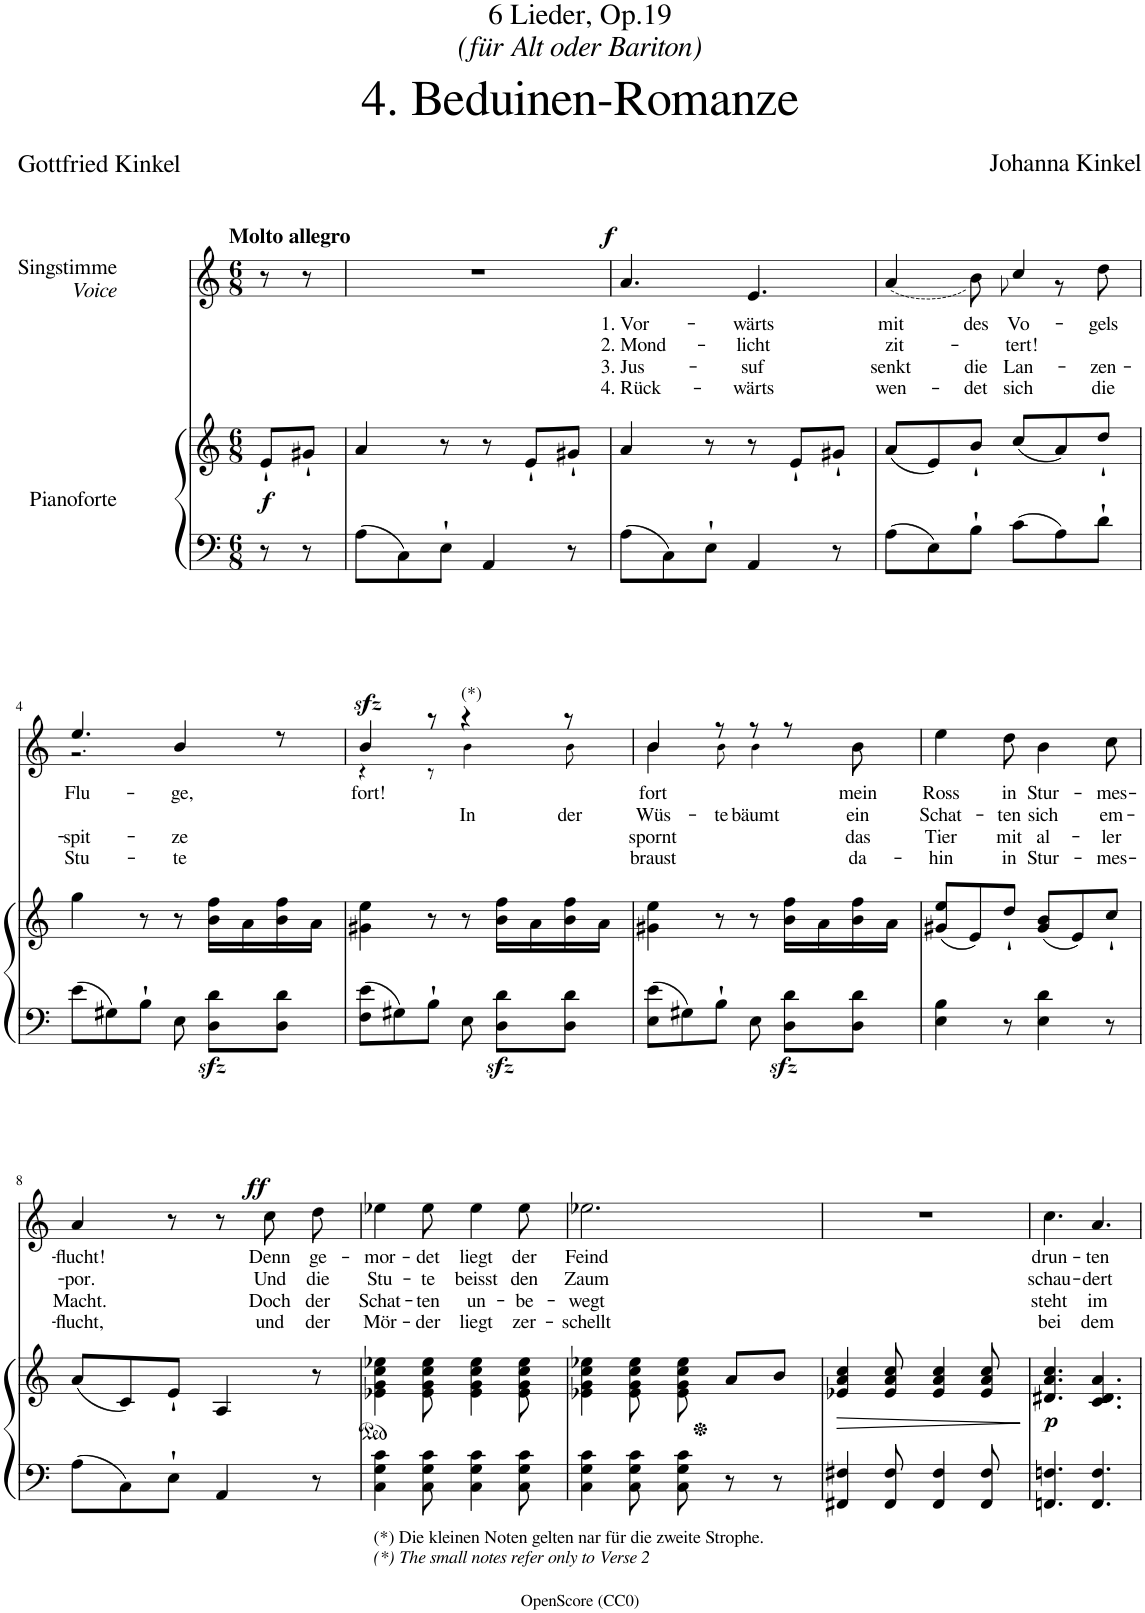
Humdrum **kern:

**kern	**kern	**dynam	**kern	**text	**text	**text	**text	**dynam
*part2	*part2	*part2	*part1	*part1	*part1	*part1	*part1	*part1
*staff3	*staff2	*staff2/3	*staff1	*staff1	*staff1	*staff1	*staff1	*staff1
*I"Pianoforte	*	*	*I"Singstimme Voice	*	*	*	*	*
*I'Pno	*	*	*	*	*	*	*	*
*clefF4	*clefG2	*	*clefG2	*	*	*	*	*
*k[]	*k[]	*	*k[]	*	*	*	*	*
*M6/8	*M6/8	*	*M6/8	*	*	*	*	*
=	=	=	=	=	=	=	=	=
!	!	!	!LO:TX:a:B:t=Molto allegro	!	!	!	!	!
!	!	!LO:DY:b	!	!	!	!	!	!
8r	8e`/L	f	8r	.	.	.	.	.
8r	8g#X`/J	.	8r	.	.	.	.	.
=1	=1	=1	=1	=1	=1	=1	=1	=1
8A\L	4a/	.	2.r	.	.	.	.	.
8C\	.	.	.	.	.	.	.	.
8E`\J	8r	.	.	.	.	.	.	.
4AA/	8r	.	.	.	.	.	.	.
.	8e`/L	.	.	.	.	.	.	.
8r	8g#X`/J	.	.	.	.	.	.	.
=2	=2	=2	=2	=2	=2	=2	=2	=2
!	!	!	!	!LO:LY:b	!LO:LY:b	!LO:LY:b	!LO:LY:b	!LO:DY:a
8A\L	4a/	.	4.a/	1. Vor-	2. Mond-	3. Jus-	4. Rück-	f
8C\	.	.	.	.	.	.	.	.
8E`\J	8r	.	.	.	.	.	.	.
!	!	!	!	!LO:LY:b	!LO:LY:b	!LO:LY:b	!LO:LY:b	!
4AA/	8r	.	4.e/	-wärts	-licht	-suf	-wärts	.
.	8e`/L	.	.	.	.	.	.	.
8r	8g#X`/J	.	.	.	.	.	.	.
=3	=3	=3	=3	=3	=3	=3	=3	=3
!	!	!	!	!LO:LY:b	!LO:LY:b	!LO:LY:b	!LO:LY:b	!
*	*	*	*^	*	*	*	*	*
8A\L	(8a/L	.	(<4a/	4.ryy	mit	zit-	senkt	wen-	.
8E\	8e/)	.	.	.	.	.	.	.	.
!	!	!	!	!	!LO:LY:b	!	!LO:LY:b	!LO:LY:b	!
8B`\J	8b`/J	.	8b\)	.	des	.	die	-det	.
!	!	!	!	!	!LO:LY:b	!LO:LY:b	!LO:LY:b	!LO:LY:b	!
8c\L	(8cc/L	.	4cc/	8cc!\	Vo-	-tert!	Lan-	sich	.
8A\	8a/)	.	.	8r	.	.	.	.	.
!	!	!	!	!	!LO:LY:b	!	!LO:LY:b	!LO:LY:b	!
8d`\J	8dd`/J	.	8dd\	8ryy	-gels	.	-zen-	die	.
!!LO:LB:g=z	!!
=4	=4	=4	=4	=4	=4	=4	=4	=4	=4
!	!	!	!	!	!LO:LY:b	!	!LO:LY:b	!LO:LY:b	!
8e\L	4gg\	.	4.ee/	2.r	Flu-	.	-spit-	Stu-	.
8G#X\	.	.	.	.	.	.	.	.	.
8B`\J	8r	.	.	.	.	.	.	.	.
!	!	!	!	!	!LO:LY:b	!	!LO:LY:b	!LO:LY:b	!
8E\	8r	.	4b/	.	-ge,	.	-ze	-te	.
8D\zz< 8d\zz<L	16b\ 16ff\LL	.	.	.	.	.	.	.	.
.	16a\	.	.	.	.	.	.	.	.
8D\ 8d\J	16b\ 16ff\	.	8r	.	.	.	.	.	.
.	16a\JJ	.	.	.	.	.	.	.	.
=5	=5	=5	=5	=5	=5	=5	=5	=5	=5
!	!	!	!	!	!LO:LY:b	!	!	!	!LO:DY:a
8F\ 8e\L	4g#X\ 4ee\	.	4b/	4r	fort!	.	.	.	sfz
8G#X\	.	.	.	.	.	.	.	.	.
8B`\J	8r	.	8r	8r	.	.	.	.	.
!	!	!	!LO:TX:a:t=(*)	!	!	!	!	!	!
!	!	!	!	!	!	!LO:LY:b	!	!	!
8E\	8r	.	4r	4b\	.	In	.	.	.
8D\zz< 8d\zz<L	16b\ 16ff\LL	.	.	.	.	.	.	.	.
.	16a\	.	.	.	.	.	.	.	.
!	!	!	!	!	!	!LO:LY:b	!	!	!
8D\ 8d\J	16b\ 16ff\	.	8r	8b\	.	der	.	.	.
.	16a\JJ	.	.	.	.	.	.	.	.
=6	=6	=6	=6	=6	=6	=6	=6	=6	=6
!	!	!	!	!	!LO:LY:b	!	!LO:LY:b	!LO:LY:b	!
!	!	!	!	!	!	!LO:LY:b	!	!	!
8E\ 8e\L	4g#X\ 4ee\	.	4b/	4b\	.	Wüs-	spornt	braust	.
8G#X\	.	.	.	.	.	.	.	.	.
!	!	!	!	!	!	!LO:LY:b	!	!	!
8B`\J	8r	.	8r	8b\	.	-te	.	.	.
!	!	!	!	!	!	!LO:LY:b	!	!	!
8E\	8r	.	8r	4b\	.	bäumt	.	.	.
8D\zz< 8d\zz<L	16b\ 16ff\LL	.	8r	.	.	.	.	.	.
.	16a\	.	.	.	.	.	.	.	.
!	!	!	!	!	!LO:LY:b	!LO:LY:b	!LO:LY:b	!LO:LY:b	!
8D\ 8d\J	16b\ 16ff\	.	8b\	8ryy	mein	ein	das	da-	.
.	16a\JJ	.	.	.	.	.	.	.	.
*	*	*	*v	*v	*	*	*	*	*
=7	=7	=7	=7	=7	=7	=7	=7	=7
!	!	!	!	!LO:LY:b	!LO:LY:b	!LO:LY:b	!LO:LY:b	!
4E\ 4B\	(8g#X/ 8ee/L	.	4ee\	Ross	Schat-	Tier	-hin	.
.	8e/)	.	.	.	.	.	.	.
!	!	!	!	!LO:LY:b	!LO:LY:b	!LO:LY:b	!LO:LY:b	!
8r	8dd`/J	.	8dd\	in	-ten	mit	in	.
!	!	!	!	!LO:LY:b	!LO:LY:b	!LO:LY:b	!LO:LY:b	!
4E\ 4d\	(8g#/ 8b/L	.	4b\	Stur-	sich	al-	Stur-	.
.	8e/)	.	.	.	.	.	.	.
!	!	!	!	!LO:LY:b	!LO:LY:b	!LO:LY:b	!LO:LY:b	!
8r	8cc`/J	.	8cc\	-mes-	em-	-ler	-mes-	.
!!LO:LB:g=z
=8	=8	=8	=8	=8	=8	=8	=8	=8
!	!	!	!	!LO:LY:b	!LO:LY:b	!LO:LY:b	!LO:LY:b	!
8A\L	(8a/L	.	4a/	-flucht!	-por.	Macht.	-flucht,	.
8C\	8c/)	.	.	.	.	.	.	.
8E`\J	8e`/J	.	8r	.	.	.	.	.
4AA/	4A/	.	8r	.	.	.	.	.
!	!	!	!	!LO:LY:b	!LO:LY:b	!LO:LY:b	!LO:LY:b	!LO:DY:a
.	.	.	8cc\L	Denn	Und	Doch	und	ff
!	!	!	!	!LO:LY:b	!LO:LY:b	!LO:LY:b	!LO:LY:b	!
8r	8r	.	8dd\J	ge-	die	der	der	.
=9	=9	=9	=9	=9	=9	=9	=9	=9
*	*ped	*	*	*	*	*	*	*
!LO:TX:b:t=(*) Die kleinen Noten gelten nar für die zweite Strophe.	!	!	!	!	!	!	!	!
!LO:TX:b:i:t=(*) The small notes refer only to Verse 2	!	!	!	!	!	!	!	!
!	!	!	!	!LO:LY:b	!LO:LY:b	!LO:LY:b	!LO:LY:b	!
4C\ 4G\ 4c\	4e-X\ 4g\ 4cc\ 4ee-X\	.	4ee-X\	-mor-	Stu-	Schat-	Mör-	.
!	!	!	!	!LO:LY:b	!LO:LY:b	!LO:LY:b	!LO:LY:b	!
8C\ 8G\ 8c\	8e-\ 8g\ 8cc\ 8ee-\	.	8ee-\	-det	-te	-ten	-der	.
!	!	!	!	!LO:LY:b	!LO:LY:b	!LO:LY:b	!LO:LY:b	!
4C\ 4G\ 4c\	4e-\ 4g\ 4cc\ 4ee-\	.	4ee-\	liegt	beisst	un-	liegt	.
!	!	!	!	!LO:LY:b	!LO:LY:b	!LO:LY:b	!LO:LY:b	!
8C\ 8G\ 8c\	8e-\ 8g\ 8cc\ 8ee-\	.	8ee-\	der	den	-be-	zer-	.
=10	=10	=10	=10	=10	=10	=10	=10	=10
!	!	!	!	!LO:LY:b	!LO:LY:b	!LO:LY:b	!LO:LY:b	!
4C\ 4G\ 4c\	4e-X\ 4g\ 4cc\ 4ee-X\	.	2.ee-X\	Feind	Zaum	-wegt	-schellt	.
8C\ 8G\ 8c\	8e-\ 8g\ 8cc\ 8ee-\	.	.	.	.	.	.	.
8C\ 8G\ 8c\	8e-\ 8g\ 8cc\ 8ee-\	.	.	.	.	.	.	.
*	*Xped	*	*	*	*	*	*	*
8r	8a/L	.	.	.	.	.	.	.
8r	8b/J	.	.	.	.	.	.	.
=11	=11	=11	=11	=11	=11	=11	=11	=11
!	!	!LO:HP:b	!	!	!	!	!	!
4FF#X/ 4F#X/	4e-X/ 4a/ 4cc/	>	2.r	.	.	.	.	.
8FF#/ 8F#/	8e-/ 8a/ 8cc/	.	.	.	.	.	.	.
4FF#/ 4F#/	4e-/ 4a/ 4cc/	.	.	.	.	.	.	.
8FF#/ 8F#/	8e-/ 8a/ 8cc/	.	.	.	.	.	.	.
.	.	]	.	.	.	.	.	.
=12	=12	=12	=12	=12	=12	=12	=12	=12
!	!	!LO:DY:b	!	!LO:LY:b	!LO:LY:b	!LO:LY:b	!LO:LY:b	!
4.FFn/ 4.Fn/	4.d#X/ 4.a/ 4.cc/	p	4.cc\	drun-	schau-	steht	bei	.
!	!	!	!	!LO:LY:b	!LO:LY:b	!LO:LY:b	!LO:LY:b	!
4.FF/ 4.F/	4.c/ 4.d#/ 4.a/	.	4.a/	-ten	-dert	im	dem	.
=	=	=	=	=	=	=	=	=
*-	*-	*-	*-	*-	*-	*-	*-	*-
